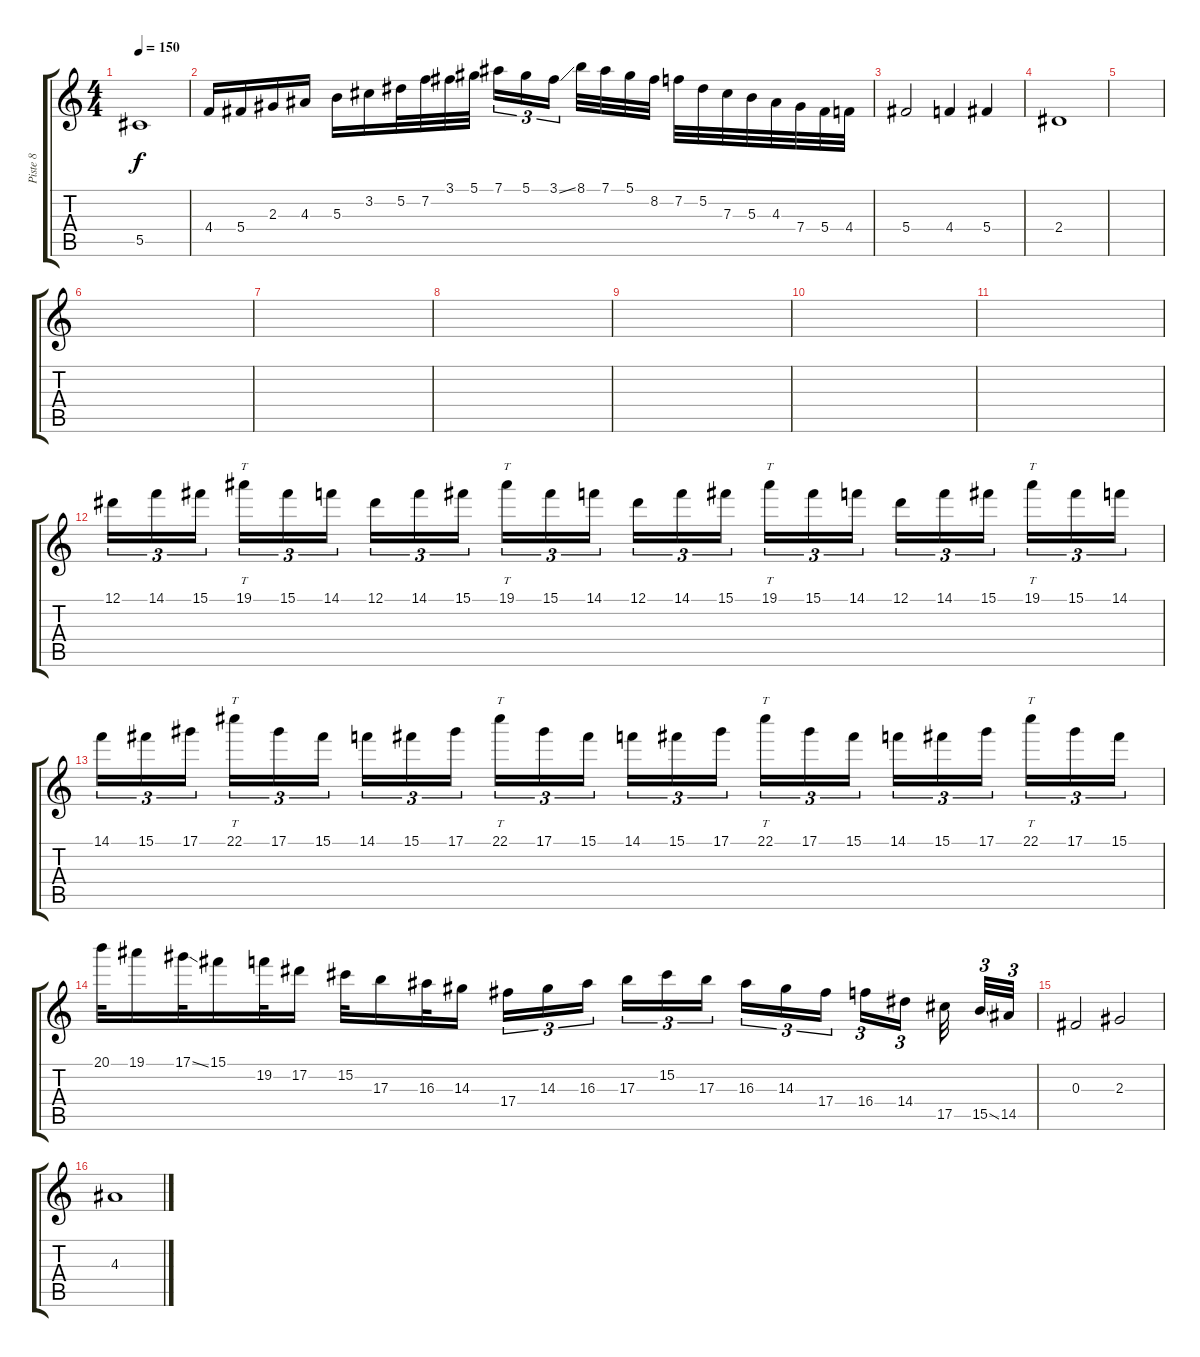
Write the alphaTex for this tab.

\track ("Piste 8" "Piste 8") {instrument distortionguitar}
\staff {score tabs}
\tuning (Eb4 Bb3 Gb3 Db3 Ab2 Eb2) {hide}
\ts (4 4)
\tempo 150
\clef g2
\ks c
5.5.1{dy f} |
4.4.16 5.4.16 2.3.16 4.3.16 5.3.16 3.2.16 5.2.32 7.2.32 3.1.32 5.1.32 7.1.16{tu (3 2)} 5.1.16{tu (3 2)} 3.1{ss}.16{tu (3 2)} 8.1.32 7.1.32 5.1.32 8.2.32 7.2.32 5.2.32 7.3.32 5.3.32 4.3.32 7.4.32 5.4.32 4.4.32 |
5.4.2 4.4.4 5.4.4 |
2.4.1 |
|
|
|
|
|
|
|
12.1.16{tu (3 2)} 14.1.16{tu (3 2)} 15.1.16{tu (3 2)} 19.1.16{tt tu (3 2)} 15.1.16{tu (3 2)} 14.1.16{tu (3 2)} 12.1.16{tu (3 2)} 14.1.16{tu (3 2)} 15.1.16{tu (3 2)} 19.1.16{tt tu (3 2)} 15.1.16{tu (3 2)} 14.1.16{tu (3 2)} 12.1.16{tu (3 2)} 14.1.16{tu (3 2)} 15.1.16{tu (3 2)} 19.1.16{tt tu (3 2)} 15.1.16{tu (3 2)} 14.1.16{tu (3 2)} 12.1.16{tu (3 2)} 14.1.16{tu (3 2)} 15.1.16{tu (3 2)} 19.1.16{tt tu (3 2)} 15.1.16{tu (3 2)} 14.1.16{tu (3 2)} |
14.1.16{tu (3 2)} 15.1.16{tu (3 2)} 17.1.16{tu (3 2)} 22.1.16{tt tu (3 2)} 17.1.16{tu (3 2)} 15.1.16{tu (3 2)} 14.1.16{tu (3 2)} 15.1.16{tu (3 2)} 17.1.16{tu (3 2)} 22.1.16{tt tu (3 2)} 17.1.16{tu (3 2)} 15.1.16{tu (3 2)} 14.1.16{tu (3 2)} 15.1.16{tu (3 2)} 17.1.16{tu (3 2)} 22.1.16{tt tu (3 2)} 17.1.16{tu (3 2)} 15.1.16{tu (3 2)} 14.1.16{tu (3 2)} 15.1.16{tu (3 2)} 17.1.16{tu (3 2)} 22.1.16{tt tu (3 2)} 17.1.16{tu (3 2)} 15.1.16{tu (3 2)} |
20.1.32 19.1.16 17.1{ss}.32 15.1.16 19.2.32 17.2.16 15.2.32 17.3.16 16.3.32 14.3.16 17.4.16{tu (3 2)} 14.3.16{tu (3 2)} 16.3.16{tu (3 2)} 17.3.16{tu (3 2)} 15.2.16{tu (3 2)} 17.3.16{tu (3 2)} 16.3.16{tu (3 2)} 14.3.16{tu (3 2)} 17.4.16{tu (3 2)} 16.4.16{tu (3 2)} 14.4.16{tu (3 2)} 17.5.32 15.5{ss}.32{tu (3 2)} 14.5.32{tu (3 2)} |
0.3.2 2.3.2 |
4.3.1
